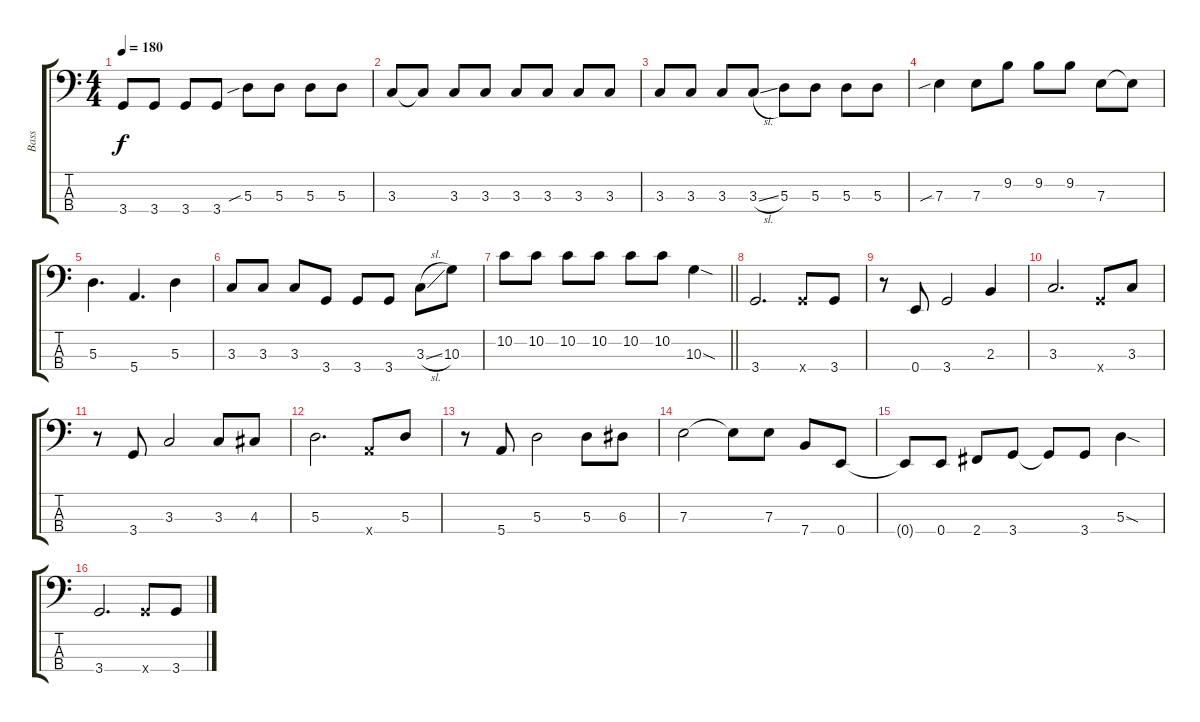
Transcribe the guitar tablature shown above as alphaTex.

\track ("Bass" "Bass") {instrument electricbassfinger}
\staff {score tabs}
\tuning (G2 D2 A1 E1) {hide}
\ts (4 4)
\tempo 180
\clef f4
\ks c
3.4.8{dy f} 3.4.8 3.4.8 3.4.8 5.3{sib}.8 5.3.8 5.3.8 5.3.8 |
3.3.8 3.3{t}.8 3.3.8 3.3.8 3.3.8 3.3.8 3.3.8 3.3.8 |
3.3.8 3.3.8 3.3.8 3.3{sl}.8 5.3.8 5.3.8 5.3.8 5.3.8 |
7.3{sib}.4 7.3.8 9.2.8 9.2.8 9.2.8 7.3.8 7.3{t}.8 |
5.3.4{d} 5.4.4{d} 5.3.4 |
3.3.8 3.3.8 3.3.8 3.4.8 3.4.8 3.4.8 3.3{sl}.8 10.3.8 |
\barLineRight lightlight
10.2.8 10.2.8 10.2.8 10.2.8 10.2.8 10.2.8 10.3{sod}.4 |
3.4.2{d} 3.4{x}.8 3.4.8 |
r.8 0.4.8 3.4.2 2.3.4 |
3.3.2{d} 3.4{x}.8 3.3.8 |
r.8 3.4.8 3.3.2 3.3.8 4.3.8 |
5.3.2{d} 5.4{x}.8 5.3.8 |
r.8 5.4.8 5.3.2 5.3.8 6.3.8 |
7.3.2 7.3{t}.8 7.3.8 7.4.8 0.4.8 |
0.4{t}.8 0.4.8 2.4.8 3.4.8 3.4{t}.8 3.4.8 5.3{sod}.4 |
3.4.2{d} 3.4{x}.8 3.4.8
